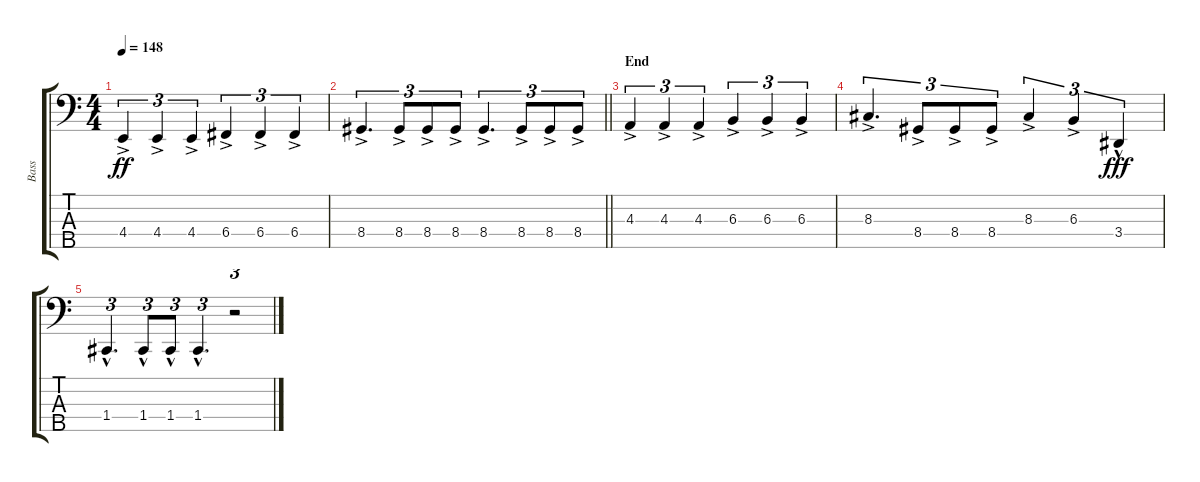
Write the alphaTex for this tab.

\track ("Bass" "Bass") {instrument electricbassfinger}
\staff {score tabs}
\tuning (Eb2 Bb1 F1 C1 G0) {hide}
\ts (4 4)
\tempo 148
\clef f4
\ks c
4.4{ac}.4{tu (3 2) dy ff} 4.4{ac}.4{tu (3 2)} 4.4{ac}.4{tu (3 2)} 6.4{ac}.4{tu (3 2)} 6.4{ac}.4{tu (3 2)} 6.4{ac}.4{tu (3 2)} |
\barLineRight lightlight
8.4{ac}.4{d tu (3 2)} 8.4{ac}.8{tu (3 2)} 8.4{ac}.8{tu (3 2)} 8.4{ac}.8{tu (3 2)} 8.4{ac}.4{d tu (3 2)} 8.4{ac}.8{tu (3 2)} 8.4{ac}.8{tu (3 2)} 8.4{ac}.8{tu (3 2)} |
\section ("" "End")
4.3{ac}.4{tu (3 2)} 4.3{ac}.4{tu (3 2)} 4.3{ac}.4{tu (3 2)} 6.3{ac}.4{tu (3 2)} 6.3{ac}.4{tu (3 2)} 6.3{ac}.4{tu (3 2)} |
8.3{ac}.4{d tu (3 2)} 8.4{ac}.8{tu (3 2)} 8.4{ac}.8{tu (3 2)} 8.4{ac}.8{tu (3 2)} 8.3{ac}.4{tu (3 2)} 6.3{ac}.4{tu (3 2)} 3.4{hac}.4{tu (3 2) dy fff} |
1.4{hac}.4{d tu (3 2)} 1.4{hac}.8{tu (3 2)} 1.4{hac}.8{tu (3 2)} 1.4{hac}.4{d tu (3 2)} r.2{tu (3 2)}
